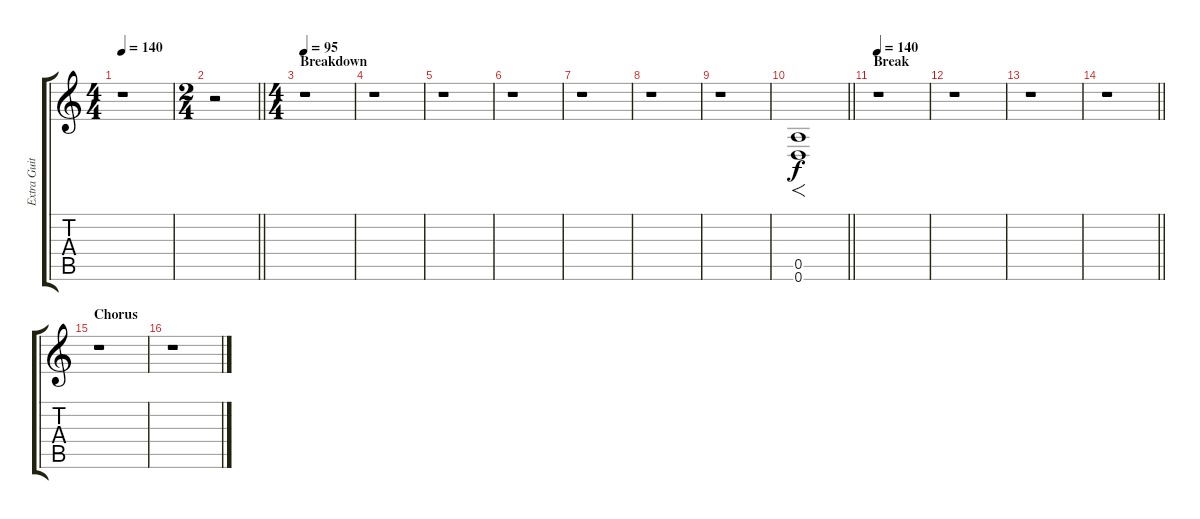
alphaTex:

\track ("Extra Guitar I" "Extra Guit") {instrument overdrivenguitar}
\staff {score tabs}
\tuning (E4 B3 G3 D3 A2 D2) {hide}
\ts (4 4)
\tempo 140
\clef g2
\ks c
r.1{dy f} |
\ts (2 4)
\barLineRight lightlight
r.2 |
\ts (4 4)
\section ("" "Breakdown")
\tempo 95
r.1 |
r.1 |
r.1 |
r.1 |
r.1 |
r.1 |
r.1 |
\barLineRight lightlight
(0.5 0.6).1{f} |
\section ("" "Break")
\tempo 140
r.1 |
r.1 |
r.1 |
\barLineRight lightlight
r.1 |
\section ("" "Chorus")
r.1 |
r.1
